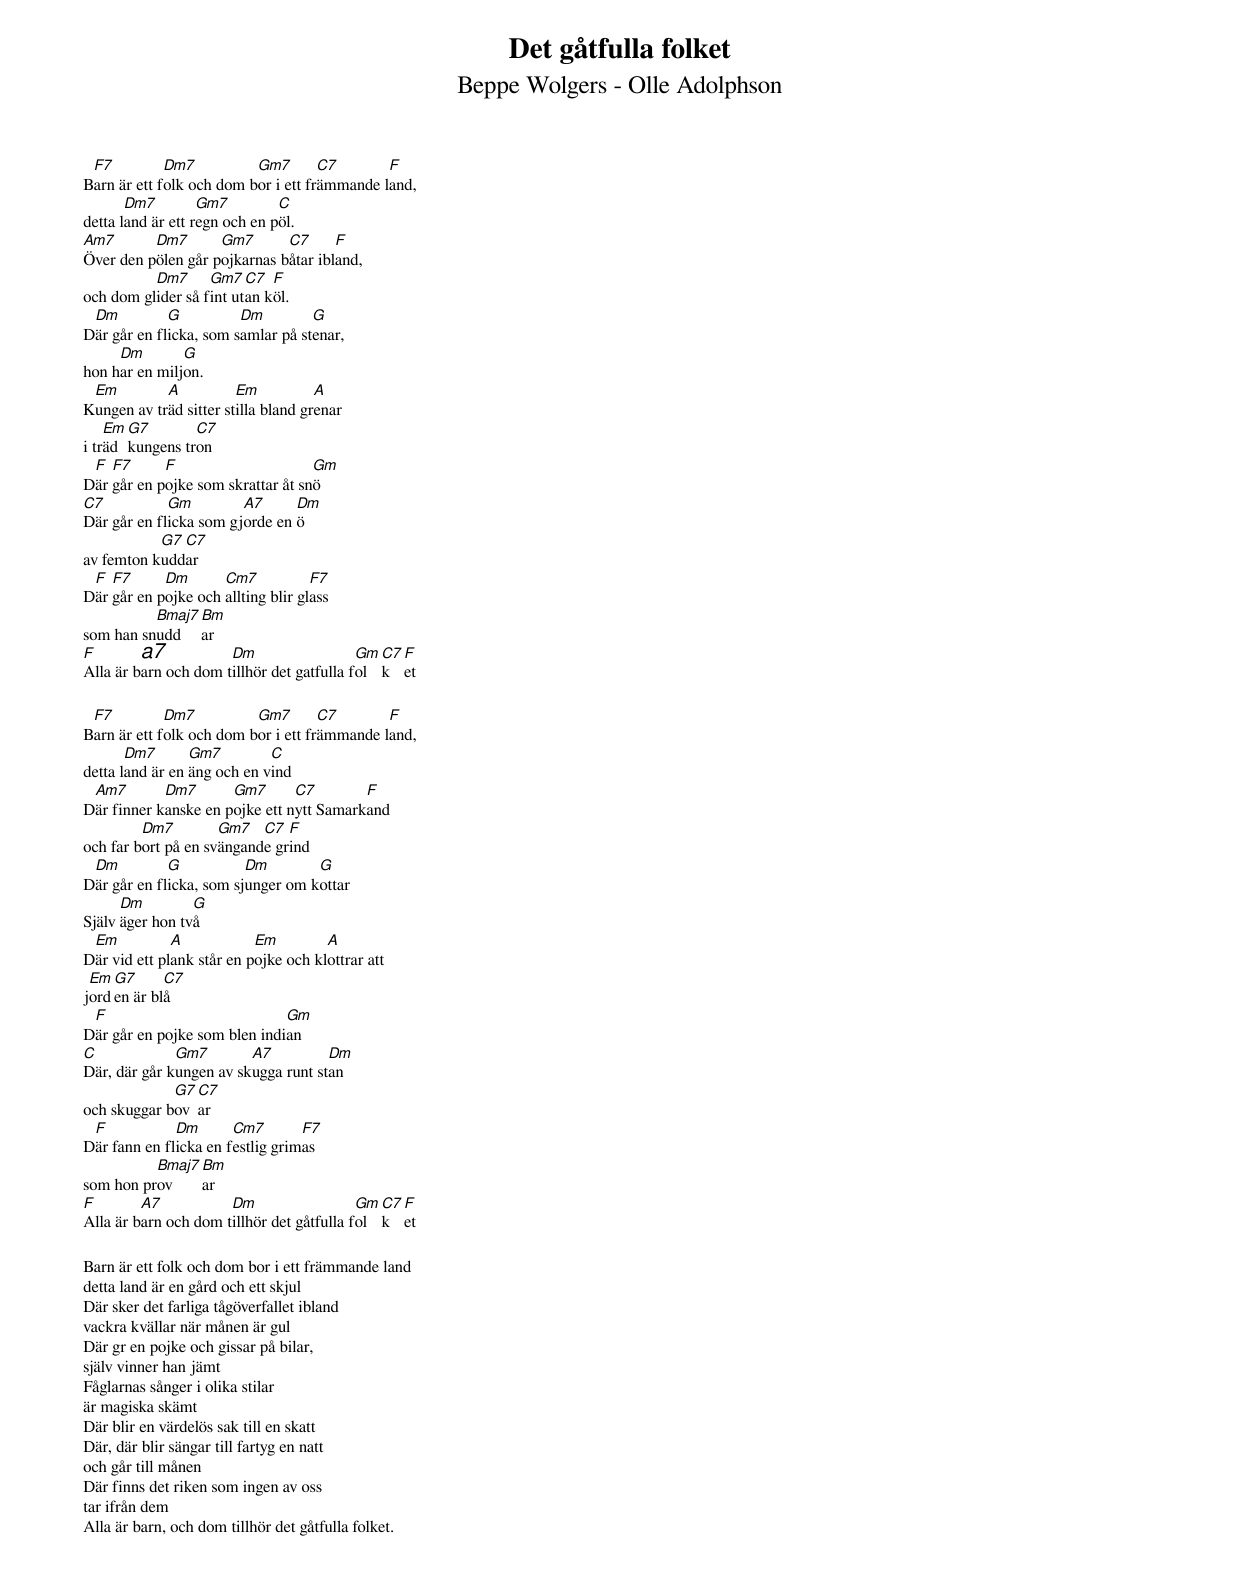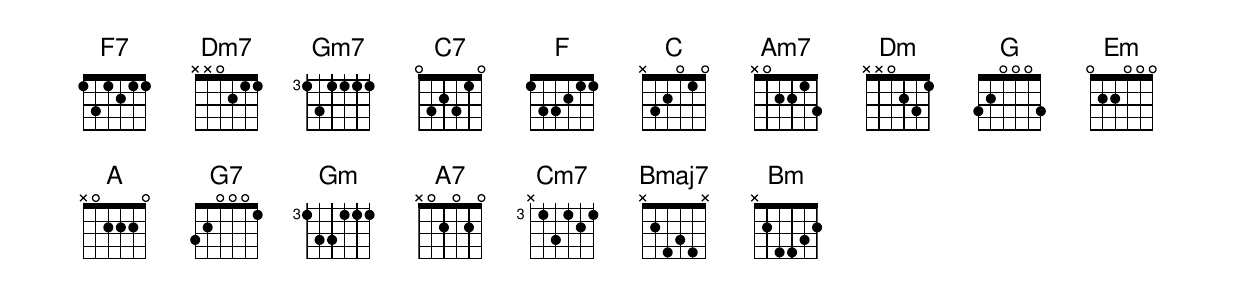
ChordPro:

{t:Det gåtfulla folket}
{st:Beppe Wolgers - Olle Adolphson}
{chordsize:7}
{textsize:8}
B[F7]arn är ett f[Dm7]olk och dom b[Gm7]or i ett fr[C7]ämmande l[F]and,
detta l[Dm7]and är ett r[Gm7]egn och en p[C]öl.
[Am7]Över den p[Dm7]ölen går p[Gm7]ojkarnas b[C7]åtar ibl[F]and,
och dom gl[Dm7]ider så f[Gm7]int ut[C7]an k[F]öl.
D[Dm]är går en fl[G]icka, som s[Dm]amlar på st[G]enar,
hon h[Dm]ar en milj[G]on.
K[Em]ungen av tr[A]äd sitter st[Em]illa bland gr[A]enar
i tr[Em]äd[G7]kungens tr[C7]on
D[F]är [F7]går en p[F]ojke som skrattar åt sn[Gm]ö
[C7]Där går en fl[Gm]icka som gj[A7]orde en [Dm]ö
av femton k[G7]udd[C7]ar
D[F]är [F7]går en p[Dm]ojke och [Cm7]allting blir gl[F7]ass
som han sn[Bmaj7]udd[Bm]ar
[F]Alla är b[a7]arn och dom t[Dm]illhör det gatfulla f[Gm]ol[C7]k[F]et

B[F7]arn är ett f[Dm7]olk och dom b[Gm7]or i ett fr[C7]ämmande l[F]and,
detta l[Dm7]and är en [Gm7]äng och en v[C]ind
D[Am7]är finner k[Dm7]anske en p[Gm7]ojke ett n[C7]ytt Samark[F]and
och far b[Dm7]ort på en sv[Gm7]ängand[C7]e gr[F]ind
D[Dm]är går en fl[G]icka, som sj[Dm]unger om k[G]ottar
Själv [Dm]äger hon tv[G]å
D[Em]är vid ett pl[A]ank står en p[Em]ojke och kl[A]ottrar att
j[Em]ord[G7]en är bl[C7]å
D[F]är går en pojke som blen indi[Gm]an
[C]Där, där går k[Gm7]ungen av sk[A7]ugga runt st[Dm]an
och skuggar b[G7]ov[C7]ar
D[F]är fann en fl[Dm]icka en f[Cm7]estlig grim[F7]as
som hon pr[Bmaj7]ov[Bm]ar
[F]Alla är b[A7]arn och dom t[Dm]illhör det gåtfulla f[Gm]ol[C7]k[F]et

Barn är ett folk och dom bor i ett främmande land
detta land är en gård och ett skjul
Där sker det farliga tågöverfallet ibland
vackra kvällar när månen är gul
Där gr en pojke och gissar på bilar,
själv vinner han jämt
Fåglarnas sånger i olika stilar
är magiska skämt
Där blir en värdelös sak till en skatt
Där, där blir sängar till fartyg en natt
och går till månen
Där finns det riken som ingen av oss
tar ifrån dem
Alla är barn, och dom tillhör det gåtfulla folket.
